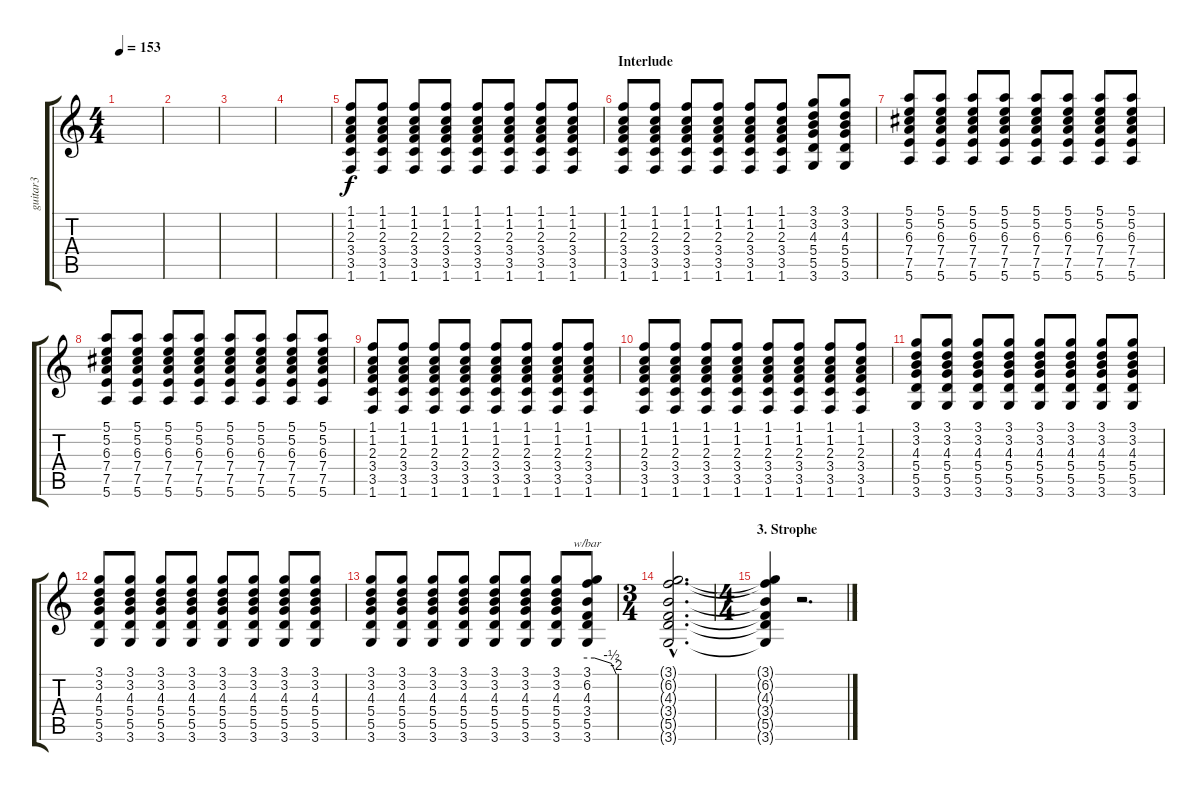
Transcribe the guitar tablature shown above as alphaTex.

\track ("guitar3" "guitar3") {instrument distortionguitar}
\staff {score tabs}
\tuning (E4 B3 G3 D3 A2 E2) {hide}
\ts (4 4)
\tempo 153
\clef g2
\ks c
|
|
|
|
(1.1 1.2 2.3 3.4 3.5 1.6).8{volume 12} (1.1 1.2 2.3 3.4 3.5 1.6).8 (1.1 1.2 2.3 3.4 3.5 1.6).8 (1.1 1.2 2.3 3.4 3.5 1.6).8 (1.1 1.2 2.3 3.4 3.5 1.6).8 (1.1 1.2 2.3 3.4 3.5 1.6).8 (1.1 1.2 2.3 3.4 3.5 1.6).8 (1.1 1.2 2.3 3.4 3.5 1.6).8 |
\section ("" "Interlude")
(1.1 1.2 2.3 3.4 3.5 1.6).8 (1.1 1.2 2.3 3.4 3.5 1.6).8 (1.1 1.2 2.3 3.4 3.5 1.6).8 (1.1 1.2 2.3 3.4 3.5 1.6).8 (1.1 1.2 2.3 3.4 3.5 1.6).8 (1.1 1.2 2.3 3.4 3.5 1.6).8 (3.1 3.2 4.3 5.4 5.5 3.6).8 (3.1 3.2 4.3 5.4 5.5 3.6).8 |
(5.1 5.2 6.3 7.4 7.5 5.6).8 (5.1 5.2 6.3 7.4 7.5 5.6).8 (5.1 5.2 6.3 7.4 7.5 5.6).8 (5.1 5.2 6.3 7.4 7.5 5.6).8 (5.1 5.2 6.3 7.4 7.5 5.6).8 (5.1 5.2 6.3 7.4 7.5 5.6).8 (5.1 5.2 6.3 7.4 7.5 5.6).8 (5.1 5.2 6.3 7.4 7.5 5.6).8 |
(5.1 5.2 6.3 7.4 7.5 5.6).8 (5.1 5.2 6.3 7.4 7.5 5.6).8 (5.1 5.2 6.3 7.4 7.5 5.6).8 (5.1 5.2 6.3 7.4 7.5 5.6).8 (5.1 5.2 6.3 7.4 7.5 5.6).8 (5.1 5.2 6.3 7.4 7.5 5.6).8 (5.1 5.2 6.3 7.4 7.5 5.6).8 (5.1 5.2 6.3 7.4 7.5 5.6).8 |
(1.1 1.2 2.3 3.4 3.5 1.6).8 (1.1 1.2 2.3 3.4 3.5 1.6).8 (1.1 1.2 2.3 3.4 3.5 1.6).8 (1.1 1.2 2.3 3.4 3.5 1.6).8 (1.1 1.2 2.3 3.4 3.5 1.6).8 (1.1 1.2 2.3 3.4 3.5 1.6).8 (1.1 1.2 2.3 3.4 3.5 1.6).8 (1.1 1.2 2.3 3.4 3.5 1.6).8 |
(1.1 1.2 2.3 3.4 3.5 1.6).8 (1.1 1.2 2.3 3.4 3.5 1.6).8 (1.1 1.2 2.3 3.4 3.5 1.6).8 (1.1 1.2 2.3 3.4 3.5 1.6).8 (1.1 1.2 2.3 3.4 3.5 1.6).8 (1.1 1.2 2.3 3.4 3.5 1.6).8 (1.1 1.2 2.3 3.4 3.5 1.6).8 (1.1 1.2 2.3 3.4 3.5 1.6).8 |
(3.1 3.2 4.3 5.4 5.5 3.6).8 (3.1 3.2 4.3 5.4 5.5 3.6).8 (3.1 3.2 4.3 5.4 5.5 3.6).8 (3.1 3.2 4.3 5.4 5.5 3.6).8 (3.1 3.2 4.3 5.4 5.5 3.6).8 (3.1 3.2 4.3 5.4 5.5 3.6).8 (3.1 3.2 4.3 5.4 5.5 3.6).8 (3.1 3.2 4.3 5.4 5.5 3.6).8 |
(3.1 3.2 4.3 5.4 5.5 3.6).8 (3.1 3.2 4.3 5.4 5.5 3.6).8 (3.1 3.2 4.3 5.4 5.5 3.6).8 (3.1 3.2 4.3 5.4 5.5 3.6).8 (3.1 3.2 4.3 5.4 5.5 3.6).8 (3.1 3.2 4.3 5.4 5.5 3.6).8 (3.1 3.2 4.3 5.4 5.5 3.6).8 (3.1 3.2 4.3 5.4 5.5 3.6).8 |
(3.1 3.2 4.3 5.4 5.5 3.6).8 (3.1 3.2 4.3 5.4 5.5 3.6).8 (3.1 3.2 4.3 5.4 5.5 3.6).8 (3.1 3.2 4.3 5.4 5.5 3.6).8 (3.1 3.2 4.3 5.4 5.5 3.6).8 (3.1 3.2 4.3 5.4 5.5 3.6).8 (3.1 3.2 4.3 5.4 5.5 3.6).8 (3.1 6.2 4.3 3.4 5.5 3.6).8{tbe (custom default 0 0 15 0 50 -2 60 -8) volume 5} |
\ts (3 4)
(3.1{hac t} 6.2{hac t} 4.3{hac t} 3.4{hac t} 5.5{hac t} 3.6{hac t}).2{d} |
\ts (4 4)
\section ("" "3. Strophe")
(3.1{t} 6.2{t} 4.3{t} 3.4{t} 5.5{t} 3.6{t}).4 r.2{d}
